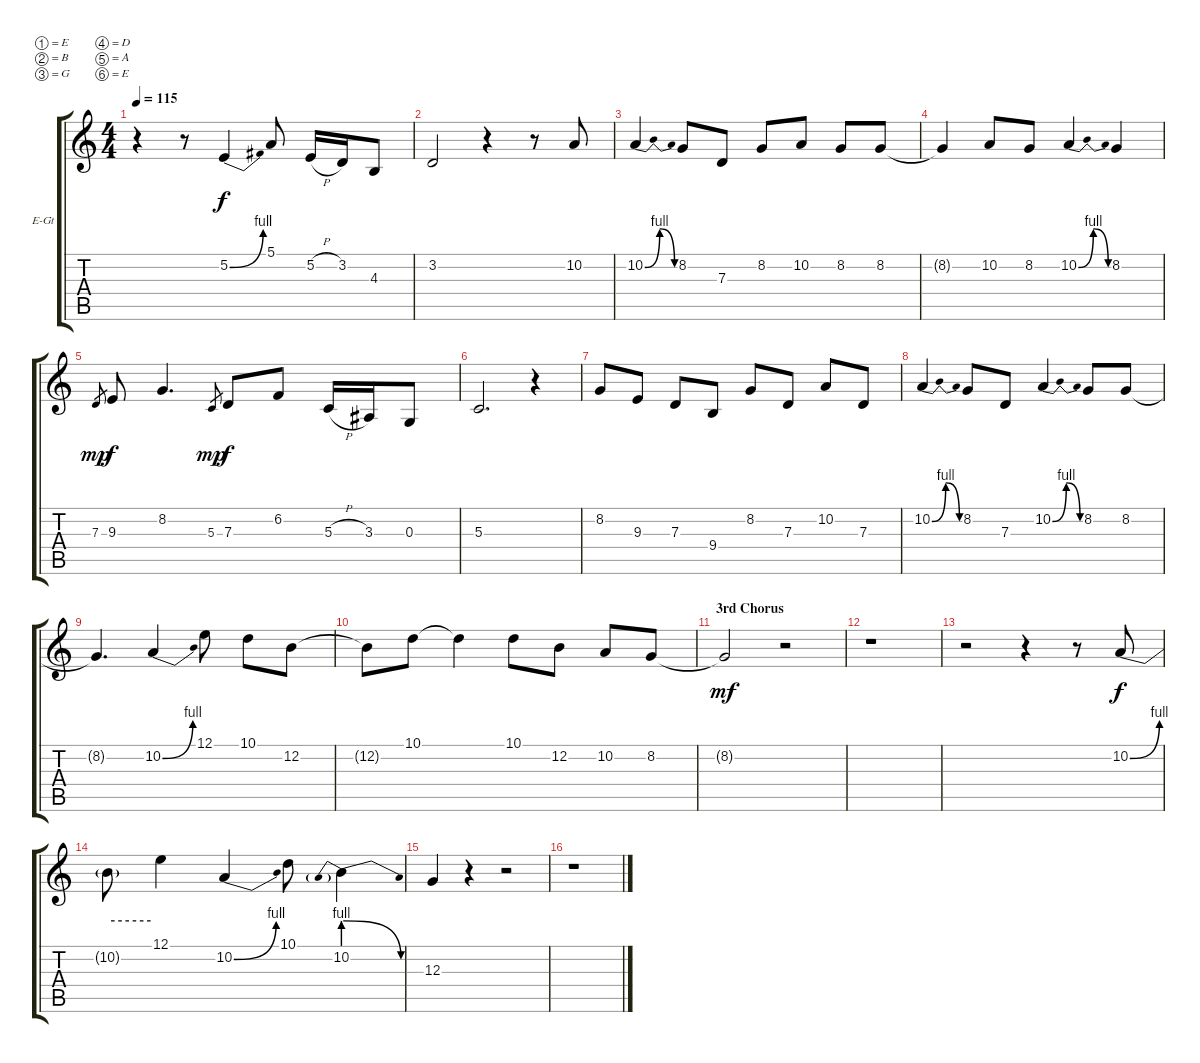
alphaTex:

\bracketExtendMode groupsimilarinstruments
\firstSystemTrackNameOrientation horizontal
\otherSystemsTrackNameOrientation horizontal
\track ("Guitar 2" "E-Gt") {instrument overdrivenguitar}
\staff {score tabs}
\tuning (E3 B2 G2 D2 A1 E1)
\ts (4 4)
\tempo 115
\clef g2
\ks c
r.4{dy f} r.8 5.2{be (bend 0 0 60 4)}.4 5.1.8 5.2{h}.16 3.2.16 4.3.8 |
3.2.2 r.4 r.8 10.2.8 |
10.2{be (bendrelease 0 0 30 4 30 4 60 0)}.4 8.2.8 7.3.8 8.2.8 10.2.8 8.2.8 8.2.8 |
8.2{t}.4 10.2.8 8.2.8 10.2{be (bendrelease 0 0 30 4 30 4 60 0)}.4 8.2.4 |
7.3.8{gr dy mp} 9.3.8{dy f} 8.2.4{d} 5.3.8{gr dy mp} 7.3.8{dy f} 6.2.8 5.3{h}.16 3.3.16 0.3.8 |
5.3.2{d} r.4 |
8.2.8 9.3.8 7.3.8 9.4.8 8.2.8 7.3.8 10.2.8 7.3.8 |
10.2{be (bendrelease 0 0 30 4 30 4 60 0)}.4 8.2.8 7.3.8 10.2{be (bendrelease 0 0 30 4 30 4 60 0)}.4 8.2.8 8.2.8 |
8.2{t}.4{d} 10.2{be (bend 0 0 60 4)}.4 12.1.8 10.1.8 12.2.8 |
12.2{t}.8 10.1.8 10.1{t}.4 10.1.8 12.2.8 10.2.8 8.2.8 |
\section ("" "3rd Chorus")
8.2{t}.2{dy mf} r.2 |
r.1 |
r.2 r.4 r.8 10.2{be (bend 0 0 60 4)}.8{dy f} |
10.2{be (hold 0 4 60 4) t}.8 12.1.4 10.2{be (bend 0 0 60 4)}.4 10.1.8 10.2{be (prebendrelease 0 4 60 0)}.4 |
12.3.4 r.4 r.2 |
r.1
